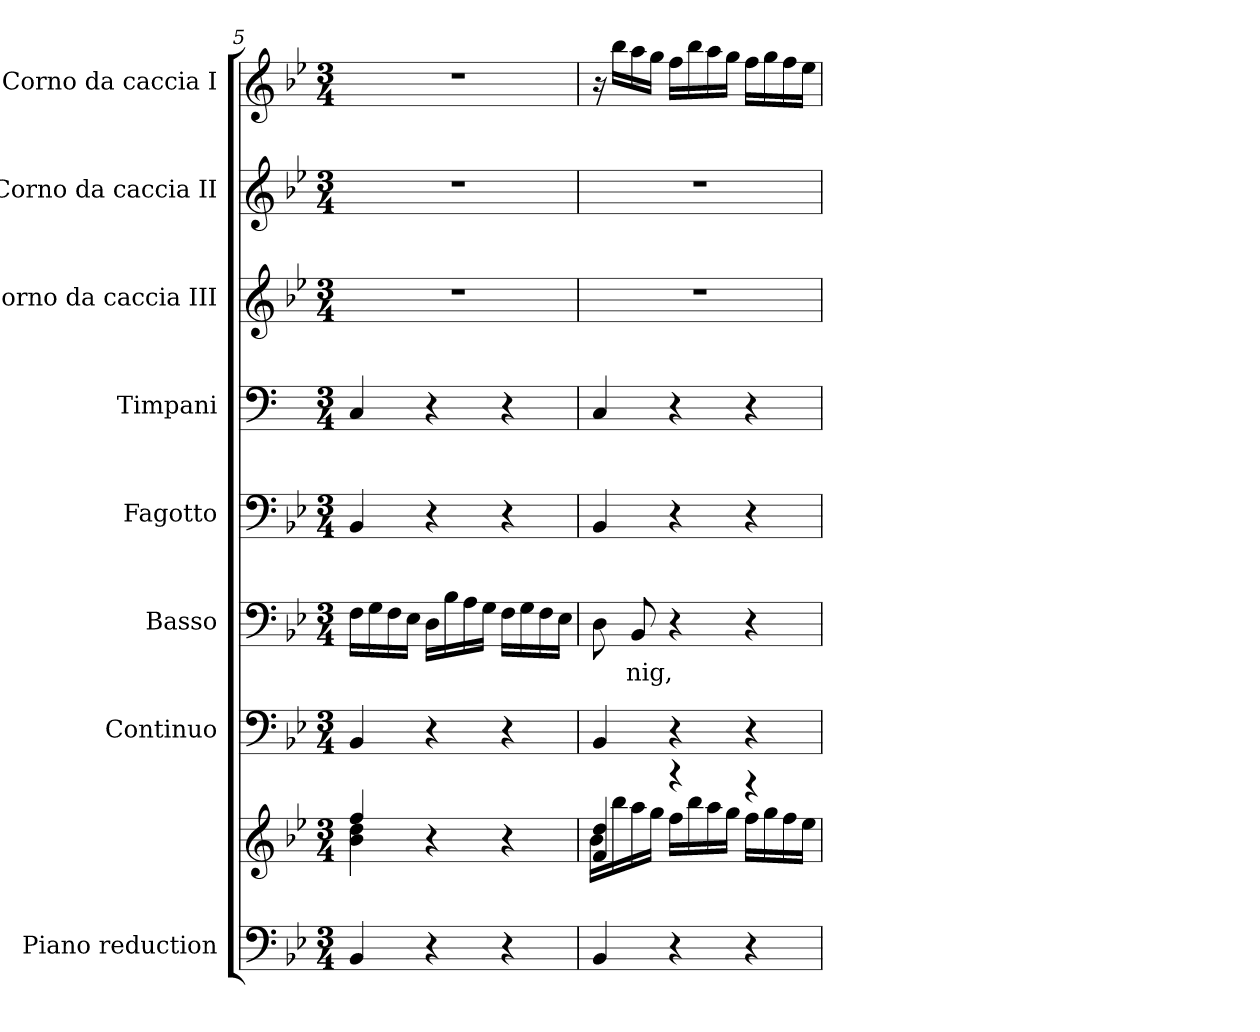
**kern	**kern	**kern	**kern	**text	**kern	**kern	**kern	**kern	**kern
*part8	*part8	*part7	*part6	*part6	*part5	*part4	*part3	*part2	*part1
*staff9	*staff8	*staff7	*staff6	*staff6	*staff5	*staff4	*staff3	*staff2	*staff1
*I"Piano reduction	*	*I"Continuo	*I"Basso	*	*I"Fagotto	*I"Timpani	*I"Corno da caccia III	*I"Corno da caccia II	*I"Corno da caccia I
*I'Pno	*	*	*	*	*	*I'Timp	*	*	*
!!LO:PB:g=z
*clefF4	*clefG2	*clefF4	*clefF4	*	*clefF4	*clefF4	*clefG2	*clefG2	*clefG2
*	*	*	*	*	*	*ITrd1c2	*ITrd8c14	*ITrd8c14	*ITrd8c14
*k[b-e-]	*k[b-e-]	*k[b-e-]	*k[b-e-]	*	*k[b-e-]	*k[b-e-]	*k[b-e-]	*k[b-e-]	*k[b-e-]
*M3/4	*M3/4	*M3/4	*M3/4	*	*M3/4	*M3/4	*M3/4	*M3/4	*M3/4
=5	=5	=5	=5	=5	=5	=5	=5	=5	=5
*	*^	*	*	*	*	*	*	*	*
4BB-/	4ff/	4b-\ 4dd\	4BB-/	16F\LL	.	4BB-/	4BB-/	2.r	2.r	2.r
.	.	.	.	16G\	.	.	.	.	.	.
.	.	.	.	16F\	.	.	.	.	.	.
.	.	.	.	16E-\JJ	.	.	.	.	.	.
4r	4r	4ryy	4r	16D\LL	.	4r	4r	.	.	.
.	.	.	.	16B-\	.	.	.	.	.	.
.	.	.	.	16A\	.	.	.	.	.	.
.	.	.	.	16G\JJ	.	.	.	.	.	.
4r	4r	4ryy	4r	16F\LL	.	4r	4r	.	.	.
.	.	.	.	16G\	.	.	.	.	.	.
.	.	.	.	16F\	.	.	.	.	.	.
.	.	.	.	16E-\JJ	.	.	.	.	.	.
=6	=6	=6	=6	=6	=6	=6	=6	=6	=6	=6
4BB-/	4f/ 4dd/	16b-\LL	4BB-/	8D\	.	4BB-/	4BB-/	2.r	2.r	16r
.	.	16bb-\	.	.	.	.	.	.	.	16b-\LL
!	!	!	!	!	!LO:LY:b	!	!	!	!	!
.	.	16aa\	.	8BB-/	-nig,	.	.	.	.	16a\
.	.	16gg\JJ	.	.	.	.	.	.	.	16g\JJ
4r	4r	16ff\LL	4r	4r	.	4r	4r	.	.	16f\LL
.	.	16bb-\	.	.	.	.	.	.	.	16b-\
.	.	16aa\	.	.	.	.	.	.	.	16a\
.	.	16gg\JJ	.	.	.	.	.	.	.	16g\JJ
4r	4r	16ff\LL	4r	4r	.	4r	4r	.	.	16f\LL
.	.	16gg\	.	.	.	.	.	.	.	16g\
.	.	16ff\	.	.	.	.	.	.	.	16f\
.	.	16ee-\JJ	.	.	.	.	.	.	.	16e-\JJ
*	*v	*v	*	*	*	*	*	*	*	*
=	=	=	=	=	=	=	=	=	=
*-	*-	*-	*-	*-	*-	*-	*-	*-	*-
